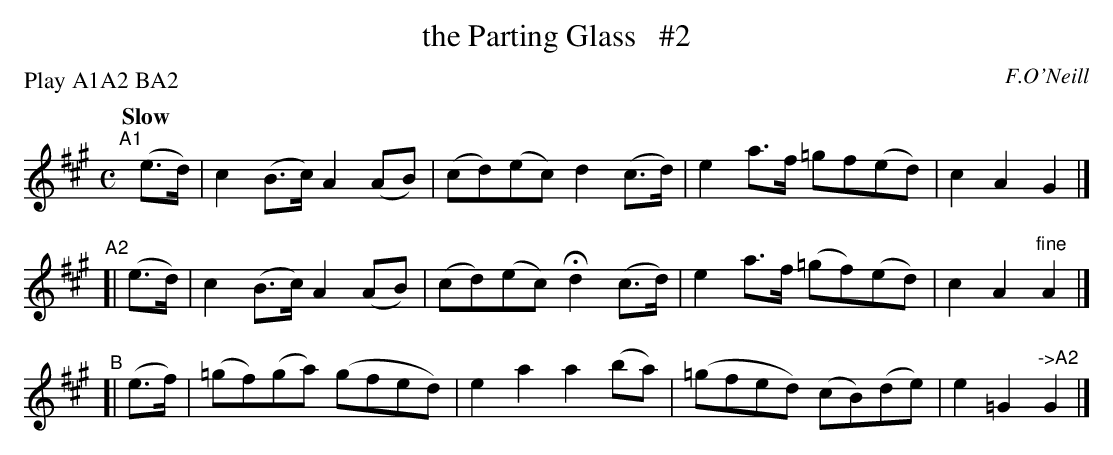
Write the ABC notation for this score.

X:1
T: the Parting Glass   #2
Q: "Slow"
O: F.O'Neill
P: Play A1A2 BA2
M: C
L: 1/8
K: A
"^A1"[|] (e>d) | c2(B>c) A2(AB) | (cd)(ec) d2(c>d) | e2a>f =gf(ed) | c2A2 G2 |]
"^A2"[|  (e>d) | c2(B>c) A2(AB) | (cd)(ec) Hd2(c>d) | e2a>f (=gf)(ed) | c2A2 "^fine"A2 |]
"^B" [|  (e>f) | (=gf)(ga) (gfed) | e2a2 a2(ba) | (=gfed) (cB)(de) | e2=G2 "->A2"G2 |]
